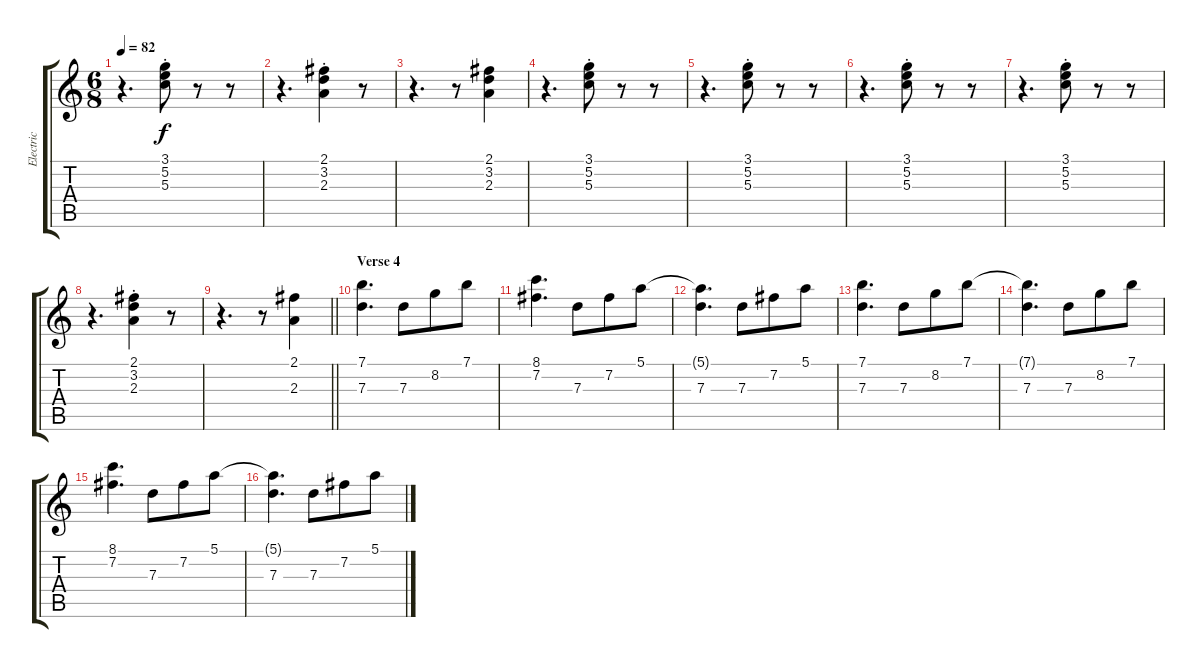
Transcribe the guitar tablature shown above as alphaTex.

\track ("Electric" "Electric") {instrument overdrivenguitar}
\staff {score tabs}
\tuning (E4 B3 G3 D3 A2 E2) {hide}
\ts (6 8)
\tempo 82
\clef g2
\ks c
r.4{d dy f} (3.1{st} 5.2{st} 5.3{st}).8 r.8 r.8 |
r.4{d} (2.1{st} 3.2{st} 2.3{st}).4 r.8 |
r.4{d} r.8 (2.1 3.2 2.3).4 |
r.4{d} (3.1{st} 5.2{st} 5.3{st}).8 r.8 r.8 |
r.4{d} (3.1{st} 5.2{st} 5.3{st}).8 r.8 r.8 |
r.4{d} (3.1{st} 5.2{st} 5.3{st}).8 r.8 r.8 |
r.4{d} (3.1{st} 5.2{st} 5.3{st}).8 r.8 r.8 |
r.4{d} (2.1{st} 3.2{st} 2.3{st}).4 r.8 |
\barLineRight lightlight
r.4{d} r.8 (2.1 2.3).4 |
\section ("" "Verse 4")
(7.1 7.3).4{d} 7.3.8 8.2.8 7.1.8 |
(8.1 7.2).4{d} 7.3.8 7.2.8 5.1.8 |
(5.1{t} 7.3).4{d} 7.3.8 7.2.8 5.1.8 |
(7.1 7.3).4{d} 7.3.8 8.2.8 7.1.8 |
(7.1{t} 7.3).4{d} 7.3.8 8.2.8 7.1.8 |
(8.1 7.2).4{d} 7.3.8 7.2.8 5.1.8 |
(5.1{t} 7.3).4{d} 7.3.8 7.2.8 5.1.8
